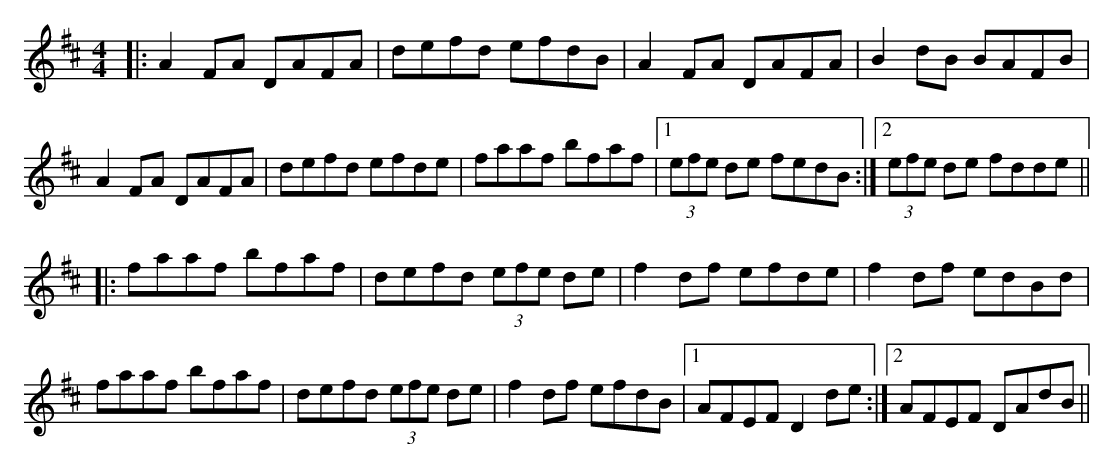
X:1
M:4/4
K:D
|:A2 FA DAFA|defd efdB|A2 FA DAFA|B2 dB BAFB|
A2 FA DAFA|defd efde|faaf bfaf|1 (3efe de fedB:|2 (3efe de fdde||
|:faaf bfaf|defd (3efe de|f2 df efde|f2 df edBd|
faaf bfaf|defd (3efe de|f2 df efdB|1 AFEF D2 de:|2 AFEF DAdB||
